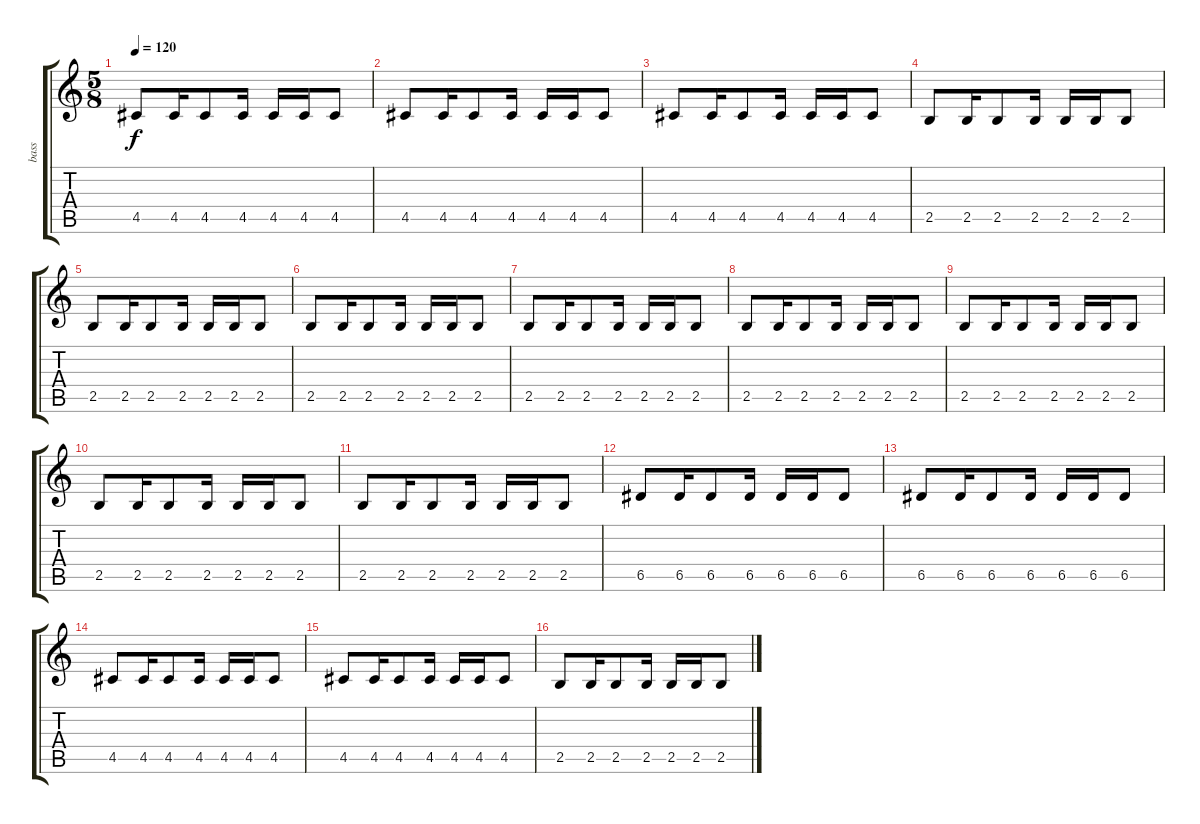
\track ("bass" "bass") {instrument electricbassfinger}
\staff {score tabs}
\tuning (E4 B3 G3 D3 A2 E2) {hide}
\ts (5 8)
\tempo 120
\clef g2
\ks c
4.5.8{dy f} 4.5.16 4.5.8 4.5.16 4.5.16 4.5.16 4.5.8 |
4.5.8 4.5.16 4.5.8 4.5.16 4.5.16 4.5.16 4.5.8 |
4.5.8 4.5.16 4.5.8 4.5.16 4.5.16 4.5.16 4.5.8 |
2.5.8 2.5.16 2.5.8 2.5.16 2.5.16 2.5.16 2.5.8 |
2.5.8 2.5.16 2.5.8 2.5.16 2.5.16 2.5.16 2.5.8 |
2.5.8 2.5.16 2.5.8 2.5.16 2.5.16 2.5.16 2.5.8 |
2.5.8 2.5.16 2.5.8 2.5.16 2.5.16 2.5.16 2.5.8 |
2.5.8 2.5.16 2.5.8 2.5.16 2.5.16 2.5.16 2.5.8 |
2.5.8 2.5.16 2.5.8 2.5.16 2.5.16 2.5.16 2.5.8 |
2.5.8 2.5.16 2.5.8 2.5.16 2.5.16 2.5.16 2.5.8 |
2.5.8 2.5.16 2.5.8 2.5.16 2.5.16 2.5.16 2.5.8 |
6.5.8 6.5.16 6.5.8 6.5.16 6.5.16 6.5.16 6.5.8 |
6.5.8 6.5.16 6.5.8 6.5.16 6.5.16 6.5.16 6.5.8 |
4.5.8 4.5.16 4.5.8 4.5.16 4.5.16 4.5.16 4.5.8 |
4.5.8 4.5.16 4.5.8 4.5.16 4.5.16 4.5.16 4.5.8 |
2.5.8 2.5.16 2.5.8 2.5.16 2.5.16 2.5.16 2.5.8
